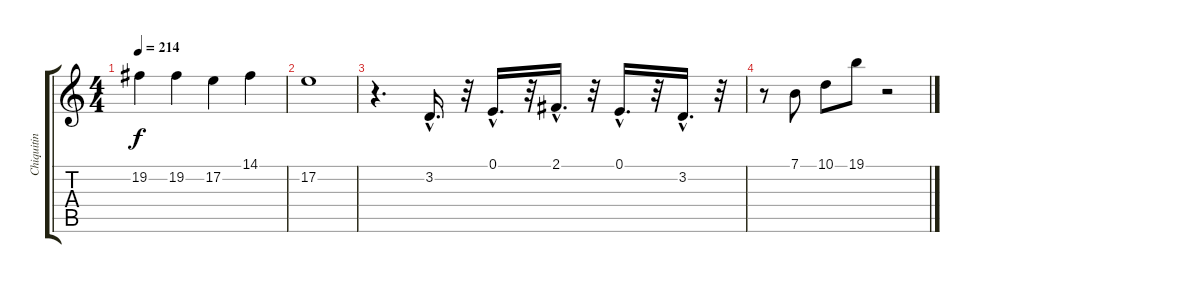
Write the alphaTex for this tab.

\track ("Chiquitin" "Chiquitin") {instrument trumpet}
\staff {score tabs}
\tuning (E4 B3 G3 D3 A2 E2) {hide}
\ts (4 4)
\tempo 214
\clef g2
\ks c
19.2.4{dy f} 19.2.4 17.2.4 14.1.4 |
17.2.1 |
r.4{d} 3.2{hac}.16{d} r.32 0.1{hac}.16{d} r.32 2.1{hac}.16{d} r.32 0.1{hac}.16{d} r.32 3.2{hac}.16{d} r.32 |
r.8 7.1.8 10.1.8 19.1.8 r.2
